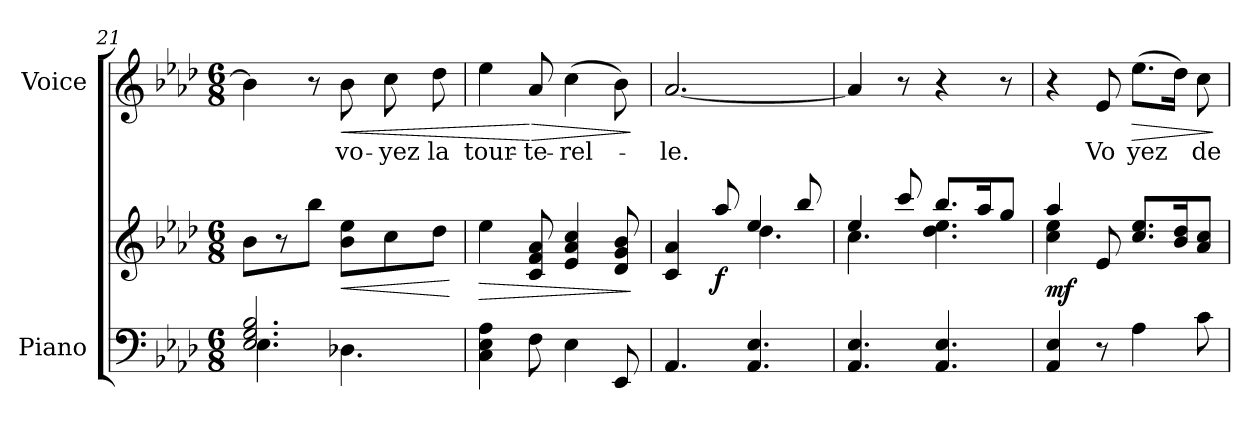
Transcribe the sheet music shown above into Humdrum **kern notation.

**kern	**kern	**dynam	**kern	**text	**dynam
*part2	*part2	*part2	*part1	*part1	*part1
*staff3	*staff2	*staff2/3	*staff1	*staff1	*staff1
*I"Piano	*	*	*I"Voice	*	*
*I'Pno.	*	*	*I'Vo.	*	*
!!LO:PB:g=z
*clefF4	*clefG2	*	*clefG2	*	*
*k[b-e-a-d-]	*k[b-e-a-d-]	*	*k[b-e-a-d-]	*	*
*M6/8	*M6/8	*	*M6/8	*	*
=21	=21	=21	=21	=21	=21
*^	*	*	*	*	*
2.E-/ 2.G/ 2.B-/	4.E-\	8b-\L	.	4b-\]	.	.
.	.	8r	.	.	.	.
.	.	8bb-\J	.	8r	.	.
!	!	!	!LO:HP:b	!	!LO:LY:b	!LO:HP:b
.	4.D-X\	8b-\ 8ee-\L	<	8b-\	vo-	<
!	!	!	!	!	!LO:LY:b	!
.	.	8cc\	.	8cc\	-yez	.
!	!	!	!	!	!LO:LY:b	!
.	.	8dd-\J	.	8dd-\	la	.
*v	*v	*	*	*	*	*
.	.	[	.	.	.
=22	=22	=22	=22	=22	=22
!	!	!LO:HP:b	!	!LO:LY:b	!
4C\ 4E-\ 4A-\	4ee-\	>	4ee-\	tour-	.
!	!	!	!	!LO:LY:b	!LO:HP:n=1:b
8F\	8c/ 8f/ 8a-/	.	8a-/	-te-	[ >
!	!	!	!	!LO:LY:b	!
4E-\	4e-/ 4a-/ 4cc/	.	(4cc\	-rel-	.
8EE-/	8d-/ 8g/ 8b-/	.	8b-\)	.	.
.	.	]	.	.	]
=23	=23	=23	=23	=23	=23
*	*^	*	*	*	*
!	!	!	!	!	!LO:LY:b	!
4.AA-/	4c/ 4a-/	4.ryy	.	[2.a-/	-le.	.
!	!	!	!LO:DY:b	!	!	!
.	8aa-/	.	f	.	.	.
4.AA-/ 4.E-/	4ee-/	4.dd-\	.	.	.	.
.	8bb-/	.	.	.	.	.
=24	=24	=24	=24	=24	=24	=24
4.AA-/ 4.E-/	4ee-/	4.cc\	.	4a-/]	.	.
.	8ccc/	.	.	8r	.	.
4.AA-/ 4.E-/	8.bb-/L	4.dd-\ 4.ee-\	.	4r	.	.
.	16aa-/K	.	.	.	.	.
.	8gg/J	.	.	8r	.	.
=25	=25	=25	=25	=25	=25	=25
!	!	!	!LO:DY:b	!	!	!
4AA-/ 4E-/	4aa-/	4cc\ 4ee-\	mf	4r	.	.
!	!	!	!	!	!LO:LY:b	!LO:DY:a
8r	8e-/	2ryy	.	8e-/	-Vo	other-dynamics
!	!	!	!	!	!LO:LY:b	!LO:HP:b
4A-\	8.cc/ 8.ee-/L	.	.	(8.ee-\L	yez	>
.	16b-/ 16dd-/K	.	.	16dd-\Jk)	.	.
!	!	!	!	!	!LO:LY:b	!
8c\	8a-/ 8cc/J	.	.	8cc\	de	.
*	*v	*v	*	*	*	*
.	.	.	.	.	]
=	=	=	=	=	=
*-	*-	*-	*-	*-	*-
